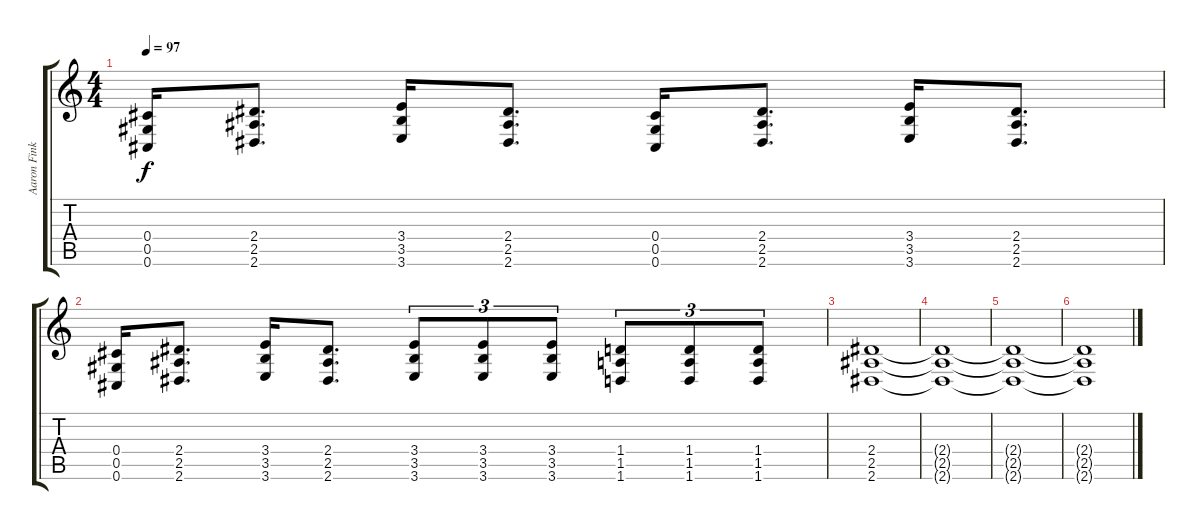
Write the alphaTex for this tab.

\track ("Aaron Fink" "Aaron Fink") {instrument distortionguitar}
\staff {score tabs}
\tuning (Eb4 Bb3 Gb3 Db3 Ab2 Db2) {hide}
\ts (4 4)
\tempo 97
\clef g2
\ks c
(0.4 0.5 0.6).16{dy f} (2.4 2.5 2.6).8{d} (3.4 3.5 3.6).16 (2.4 2.5 2.6).8{d} (0.4 0.5 0.6).16 (2.4 2.5 2.6).8{d} (3.4 3.5 3.6).16 (2.4 2.5 2.6).8{d} |
(0.4 0.5 0.6).16 (2.4 2.5 2.6).8{d} (3.4 3.5 3.6).16 (2.4 2.5 2.6).8{d} (3.4 3.5 3.6).8{tu (3 2)} (3.4 3.5 3.6).8{tu (3 2)} (3.4 3.5 3.6).8{tu (3 2)} (1.4 1.5 1.6).8{tu (3 2)} (1.4 1.5 1.6).8{tu (3 2)} (1.4 1.5 1.6).8{tu (3 2)} |
(2.4 2.5 2.6).1 |
(2.4{t} 2.5{t} 2.6{t}).1 |
(2.4{t} 2.5{t} 2.6{t}).1 |
(2.4{t} 2.5{t} 2.6{t}).1
